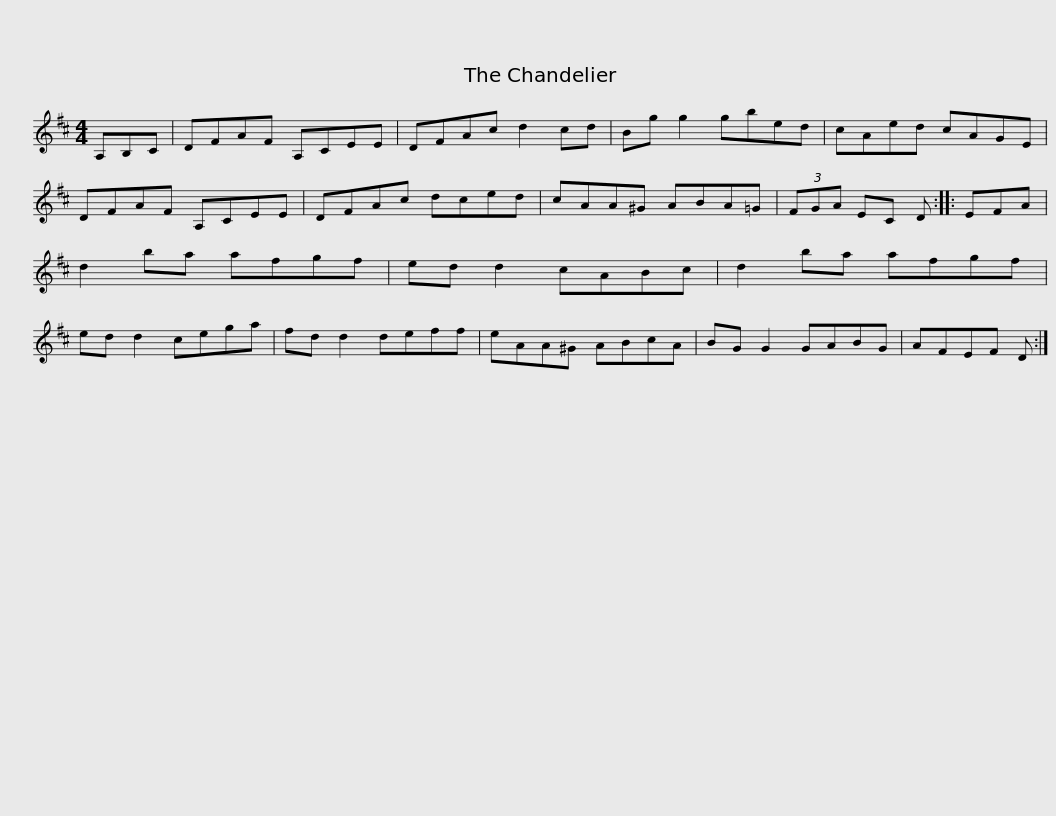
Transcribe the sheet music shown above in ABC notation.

X:1
L:1/8
M:4/4
I:linebreak $
K:D
V:1 treble
V:1
 A,B,C | DFAF A,CEE | DFAc d2 cd | Bg g2 gbed | cAed cAGE | %5
 DFAF A,CEE |$ DFAc dced | cAA^G ABA=G | (3FGA EC D :: EFA | %10
 d2 ba afgf | ed d2 cABc |$ d2 ba afgf | ed d2 cega | fd d2 deff | %15
 eAA^G ABcA | BG G2 GABG | AFEF D :| %18
